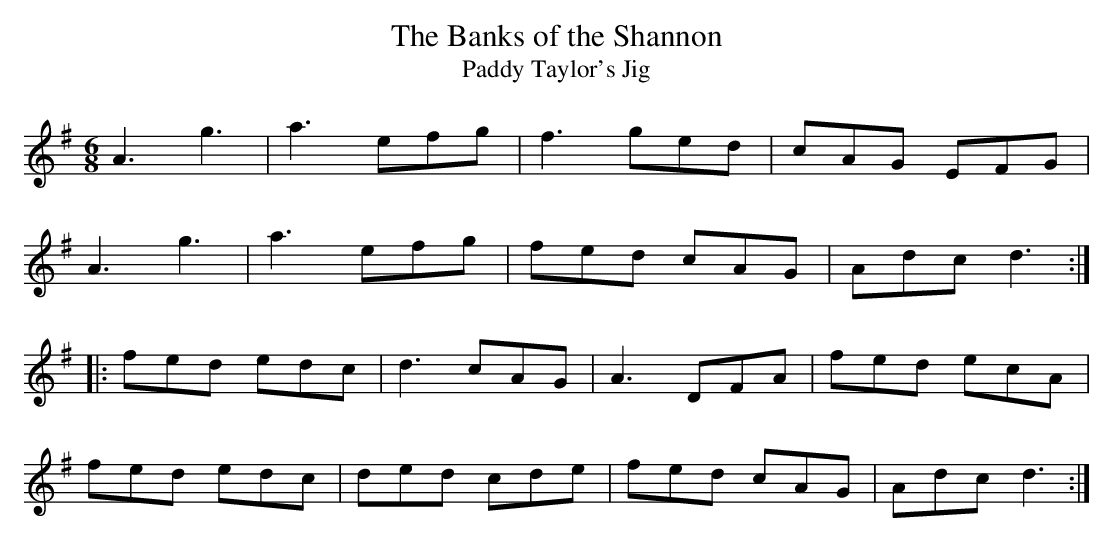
X:1
T:Banks of the Shannon, The
T:Paddy Taylor's Jig
M:6/8
L:1/8
K:Dmix
A3 g3|a3 efg|f3 ged|cAG EFG|
A3 g3|a3 efg|fed cAG|Adc d3:|
|:fed edc|d3 cAG|A3 DFA|fed ecA|
fed edc|ded cde|fed cAG|Adc d3:|
